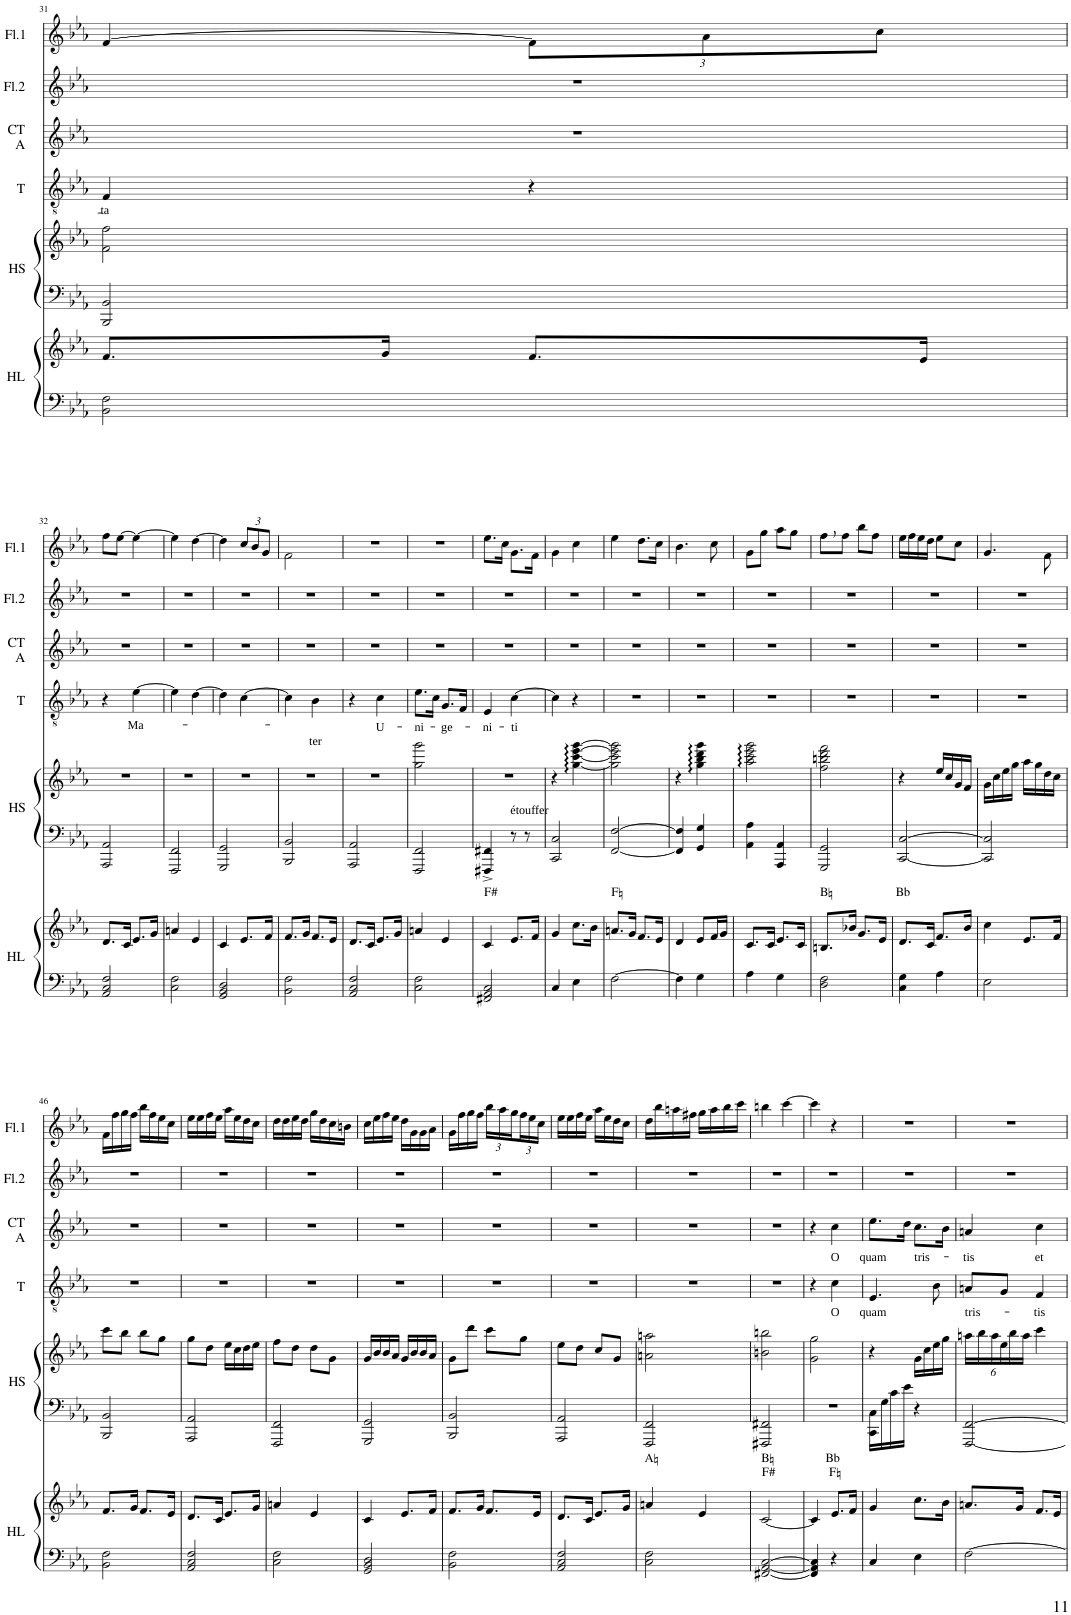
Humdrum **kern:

**kern	**kern	**kern	**text	**text	**kern	**kern	**text	**text	**kern	**text	**kern	**kern
*part6	*part6	*part5	*part5	*part5	*part5	*part4	*part4	*part4	*part3	*part3	*part2	*part1
*staff8	*staff7	*staff6	*staff6	*staff6	*staff5	*staff4	*staff4	*staff4	*staff3	*staff3	*staff2	*staff1
*I"Harpe à leviers	*	*I"Harpe  SOLO	*	*	*	*I"Ténor	*	*	*I"Contre- Ténor / Alto	*	*I"Flûte 2	*I"Flûte 1
*I'HL	*	*I'HS	*	*	*	*I'T	*	*	*I'CT A	*	*I'Fl.2	*I'Fl.1
!!LO:PB:g=z
*clefF4	*clefG2	*clefF4	*	*	*clefG2	*clefGv2	*	*	*clefG2	*	*clefG2	*clefG2
*k[b-e-a-]	*k[b-e-a-]	*k[b-e-a-]	*	*	*k[b-e-a-]	*k[b-e-a-]	*	*	*k[b-e-a-]	*	*k[b-e-a-]	*k[b-e-a-]
*M2/4	*M2/4	*M2/4	*	*	*M2/4	*M2/4	*	*	*M2/4	*	*M2/4	*M2/4
=31	=31	=31	=31	=31	=31	=31	=31	=31	=31	=31	=31	=31
!	!	!	!	!	!	!	!	!LO:LY:b	!	!	!	!
2BB-\ 2F\	8.f/L	2BBB-/ 2BB-/	.	.	2f\ 2ff\	4F/	.	ta	2r	.	2r	[4f/
.	16g/Jk	.	.	.	.	.	.	.	.	.	.	.
*	*	*	*	*	*	*	*	*	*	*	*	*Xbrackettup
.	8.f/L	.	.	.	.	4r	.	.	.	.	.	12f\L]
.	.	.	.	.	.	.	.	.	.	.	.	12a-\
.	.	.	.	.	.	.	.	.	.	.	.	12cc\J
.	16e-/Jk	.	.	.	.	.	.	.	.	.	.	.
!!LO:LB:g=z
=32	=32	=32	=32	=32	=32	=32	=32	=32	=32	=32	=32	=32
2AA-/ 2C/ 2F/	8.d/L	2AAA-/ 2AA-/	.	.	2r	4r	.	.	2r	.	2r	8ff\L
.	.	.	.	.	.	.	.	.	.	.	.	[8ee-\J
.	16c/Jk	.	.	.	.	.	.	.	.	.	.	.
!	!	!	!	!	!	!	!	!LO:LY:b	!	!	!	!
.	8.e-/L	.	.	.	.	[4e-\	.	Ma-	.	.	.	4ee-\_
.	16g/Jk	.	.	.	.	.	.	.	.	.	.	.
=33	=33	=33	=33	=33	=33	=33	=33	=33	=33	=33	=33	=33
2C\ 2F\	4an/	2FFF/ 2FF/	.	.	2r	4e-\]	.	.	2r	.	2r	4ee-\]
.	4e-/	.	.	.	.	[4d\	.	.	.	.	.	[4dd\
=34	=34	=34	=34	=34	=34	=34	=34	=34	=34	=34	=34	=34
2GG/ 2BB-/ 2D/	4c/	2GGG/ 2GG/	.	.	2r	4d\]	.	.	2r	.	2r	4dd\]
.	8.e-/L	.	.	.	.	[4c\	.	.	.	.	.	12cc/L
.	.	.	.	.	.	.	.	.	.	.	.	12b-/
.	.	.	.	.	.	.	.	.	.	.	.	12g/J
.	16f/Jk	.	.	.	.	.	.	.	.	.	.	.
=35	=35	=35	=35	=35	=35	=35	=35	=35	=35	=35	=35	=35
2BB-\ 2F\	8.f/L	2BBB-/ 2BB-/	.	.	2r	4c\]	.	.	2r	.	2r	2f\
.	16g/Jk	.	.	.	.	.	.	.	.	.	.	.
!	!	!	!	!	!	!	!	!LO:LY:b	!	!	!	!
.	8.f/L	.	.	.	.	4B-\	.	-ter	.	.	.	.
.	16e-/Jk	.	.	.	.	.	.	.	.	.	.	.
=36	=36	=36	=36	=36	=36	=36	=36	=36	=36	=36	=36	=36
2AA-/ 2C/ 2F/	8.d/L	2AAA-/ 2AA-/	.	.	2r	4r	.	.	2r	.	2r	2r
.	16c/Jk	.	.	.	.	.	.	.	.	.	.	.
!	!	!	!	!	!	!	!LO:LY:b	!	!	!	!	!
.	8.e-/L	.	.	.	.	4c\	U-	.	.	.	.	.
.	16g/Jk	.	.	.	.	.	.	.	.	.	.	.
=37	=37	=37	=37	=37	=37	=37	=37	=37	=37	=37	=37	=37
!	!	!	!	!	!	!	!LO:LY:b	!	!	!	!	!
2C\ 2F\	4an/	2FFF/ 2FF/	.	.	2gg\ 2ggg\	8.e-\L	-ni-	.	2r	.	2r	2r
.	.	.	.	.	.	16c\Jk	.	.	.	.	.	.
!	!	!	!	!	!	!	!LO:LY:b	!	!	!	!	!
.	4e-/	.	.	.	.	8.G/L	-ge-	.	.	.	.	.
.	.	.	.	.	.	16F/Jk	.	.	.	.	.	.
=38	=38	=38	=38	=38	=38	=38	=38	=38	=38	=38	=38	=38
!	!	!	!LO:LY:b	!	!	!	!LO:LY:b	!	!	!	!	!
2FF#X/ 2AA-/ 2C/	4c/	4FFF#X/^ 4FF#X/^	F#	.	2r	4E-/	-ni-	.	2r	.	2r	8.ee-\L
.	.	.	.	.	.	.	.	.	.	.	.	16cc\Jk
!	!	!LO:TX:a:t=étouffer	!	!	!	!	!	!	!	!	!	!
!	!	!	!	!	!	!	!LO:LY:b	!	!	!	!	!
.	8.e-/L	8r	.	.	.	[4c\	-ti	.	.	.	.	8.g\L
.	.	8r	.	.	.	.	.	.	.	.	.	.
.	16f/Jk	.	.	.	.	.	.	.	.	.	.	16f\Jk
=39	=39	=39	=39	=39	=39	=39	=39	=39	=39	=39	=39	=39
4C/	4g/	2CC/ 2C/	.	.	4r	4c\]	.	.	2r	.	2r	4g\
4E-\	8.cc\L	.	.	.	[4gg\ [4ccc\ [4eee-\ [4ggg\	4r	.	.	.	.	.	4cc\
.	16b-\Jk	.	.	.	.	.	.	.	.	.	.	.
=40	=40	=40	=40	=40	=40	=40	=40	=40	=40	=40	=40	=40
!	!	!	!LO:LY:b	!	!	!	!	!	!	!	!	!
[2F\	8.an/L	[2FF/ [2F/	F♮	.	2gg\] 2ccc\] 2eee-\] 2ggg\]	2r	.	.	2r	.	2r	4ee-\
.	16g/Jk	.	.	.	.	.	.	.	.	.	.	.
.	8.f/L	.	.	.	.	.	.	.	.	.	.	8.dd\L
.	16e-/Jk	.	.	.	.	.	.	.	.	.	.	16cc\Jk
=41	=41	=41	=41	=41	=41	=41	=41	=41	=41	=41	=41	=41
4F\]	4d/	4FF/] 4F/]	.	.	4r	2r	.	.	2r	.	2r	4.b-\
4G\	8e-/L	4GG/ 4G/	.	.	4gg\ 4bb-\ 4ddd\ 4ggg\	.	.	.	.	.	.	.
.	16f/L	.	.	.	.	.	.	.	.	.	.	8cc\
.	16g/JJ	.	.	.	.	.	.	.	.	.	.	.
=42	=42	=42	=42	=42	=42	=42	=42	=42	=42	=42	=42	=42
4A-\	8.c/L	4AA-\ 4A-\	.	.	2aa-\ 2ccc\ 2eee-\ 2ggg\	2r	.	.	2r	.	2r	8g\L
.	.	.	.	.	.	.	.	.	.	.	.	8gg\J
.	16c/Jk	.	.	.	.	.	.	.	.	.	.	.
4G\	8.e-/L	4AAA-/ 4AA-/	.	.	.	.	.	.	.	.	.	8aa-\L
.	.	.	.	.	.	.	.	.	.	.	.	8gg\J
.	16c/Jk	.	.	.	.	.	.	.	.	.	.	.
=43	=43	=43	=43	=43	=43	=43	=43	=43	=43	=43	=43	=43
!	!	!	!LO:LY:b	!	!	!	!	!	!	!	!	!
2D\ 2F\	8.Bn/L	2GGG/ 2GG/	B♮	.	2ff\ 2bbn\ 2ddd\ 2fff\	2r	.	.	2r	.	2r	8ff,\L
.	.	.	.	.	.	.	.	.	.	.	.	8ff\J
.	16b-X/Jk	.	.	.	.	.	.	.	.	.	.	.
.	8.g/L	.	.	.	.	.	.	.	.	.	.	8bb-\L
.	.	.	.	.	.	.	.	.	.	.	.	8ff\J
.	16e-/Jk	.	.	.	.	.	.	.	.	.	.	.
=44	=44	=44	=44	=44	=44	=44	=44	=44	=44	=44	=44	=44
!	!	!	!LO:LY:b	!	!	!	!	!	!	!	!	!
4C\ 4G\	8.d/L	[2CC/ [2C/	Bb	.	4r	2r	.	.	2r	.	2r	16ee-\LL
.	.	.	.	.	.	.	.	.	.	.	.	16ff\
.	.	.	.	.	.	.	.	.	.	.	.	16ee-\
.	16c/Jk	.	.	.	.	.	.	.	.	.	.	16dd\JJ
4A-\	8.f/L	.	.	.	16ee-/LL	.	.	.	.	.	.	8ee-\L
.	.	.	.	.	16cc/	.	.	.	.	.	.	.
.	.	.	.	.	16g/	.	.	.	.	.	.	8cc\J
.	16b-/Jk	.	.	.	16f/JJ	.	.	.	.	.	.	.
=45	=45	=45	=45	=45	=45	=45	=45	=45	=45	=45	=45	=45
2E-\	4cc\	2CC/] 2C/]	.	.	16g\LL	2r	.	.	2r	.	2r	4.g/
.	.	.	.	.	16cc\	.	.	.	.	.	.	.
.	.	.	.	.	16ee-\	.	.	.	.	.	.	.
.	.	.	.	.	16gg\JJ	.	.	.	.	.	.	.
.	8.e-/L	.	.	.	16aa-\LL	.	.	.	.	.	.	.
.	.	.	.	.	16gg\	.	.	.	.	.	.	.
.	.	.	.	.	16dd\	.	.	.	.	.	.	8f\
.	16f/Jk	.	.	.	16cc\JJ	.	.	.	.	.	.	.
!!LO:LB:g=z
=46	=46	=46	=46	=46	=46	=46	=46	=46	=46	=46	=46	=46
2BB-\ 2F\	8.f/L	2BBB-/ 2BB-/	.	.	8ccc\L	2r	.	.	2r	.	2r	16f\LL
.	.	.	.	.	.	.	.	.	.	.	.	16ff\
.	.	.	.	.	8bb-\J	.	.	.	.	.	.	16gg\
.	16g/Jk	.	.	.	.	.	.	.	.	.	.	16ff\JJ
.	8.f/L	.	.	.	8bb-\L	.	.	.	.	.	.	16bb-\LL
.	.	.	.	.	.	.	.	.	.	.	.	16ff\
.	.	.	.	.	8gg\J	.	.	.	.	.	.	16ee-\
.	16e-/Jk	.	.	.	.	.	.	.	.	.	.	16cc\JJ
=47	=47	=47	=47	=47	=47	=47	=47	=47	=47	=47	=47	=47
2AA-/ 2C/ 2F/	8.d/L	2AAA-/ 2AA-/	.	.	8gg\L	2r	.	.	2r	.	2r	16ee-\LL
.	.	.	.	.	.	.	.	.	.	.	.	16ee-\
.	.	.	.	.	8dd\J	.	.	.	.	.	.	16ff\
.	16c/Jk	.	.	.	.	.	.	.	.	.	.	16ee-\JJ
.	8.e-/L	.	.	.	16ee-\LL	.	.	.	.	.	.	16aa-\LL
.	.	.	.	.	16cc\	.	.	.	.	.	.	16ee-\
.	.	.	.	.	16dd\	.	.	.	.	.	.	16dd\
.	16g/Jk	.	.	.	16ee-\JJ	.	.	.	.	.	.	16cc\JJ
=48	=48	=48	=48	=48	=48	=48	=48	=48	=48	=48	=48	=48
2C\ 2F\	4an/	2FFF/ 2FF/	.	.	8ff\L	2r	.	.	2r	.	2r	16dd\LL
.	.	.	.	.	.	.	.	.	.	.	.	16dd\
.	.	.	.	.	8dd\J	.	.	.	.	.	.	16ee-\
.	.	.	.	.	.	.	.	.	.	.	.	16dd\JJ
.	4e-/	.	.	.	8dd\L	.	.	.	.	.	.	16gg\LL
.	.	.	.	.	.	.	.	.	.	.	.	16dd\
.	.	.	.	.	8g\J	.	.	.	.	.	.	16cc\
.	.	.	.	.	.	.	.	.	.	.	.	16bn\JJ
=49	=49	=49	=49	=49	=49	=49	=49	=49	=49	=49	=49	=49
2GG/ 2BB-/ 2D/	4c/	2GGG/ 2GG/	.	.	16g/LL	2r	.	.	2r	.	2r	16cc\LL
.	.	.	.	.	16b-/	.	.	.	.	.	.	16ee-\
.	.	.	.	.	16b-/	.	.	.	.	.	.	16ff\
.	.	.	.	.	16a-/JJ	.	.	.	.	.	.	16ee-\JJ
.	8.e-/L	.	.	.	16g/LL	.	.	.	.	.	.	16dd\LL
.	.	.	.	.	16b-/	.	.	.	.	.	.	16g\
.	.	.	.	.	16b-/	.	.	.	.	.	.	16g\
.	16f/Jk	.	.	.	16a-/JJ	.	.	.	.	.	.	16a-\JJ
=50	=50	=50	=50	=50	=50	=50	=50	=50	=50	=50	=50	=50
2BB-\ 2F\	8.f/L	2BBB-/ 2BB-/	.	.	8g\L	2r	.	.	2r	.	2r	16g\LL
.	.	.	.	.	.	.	.	.	.	.	.	16ff\
.	.	.	.	.	8ddd\J	.	.	.	.	.	.	16gg\
.	16g/Jk	.	.	.	.	.	.	.	.	.	.	16ff\JJ
.	8.f/L	.	.	.	8ccc\L	.	.	.	.	.	.	24bb-\LL
.	.	.	.	.	.	.	.	.	.	.	.	24aa-\
.	.	.	.	.	.	.	.	.	.	.	.	24gg\
.	.	.	.	.	8gg\J	.	.	.	.	.	.	24ff\
.	.	.	.	.	.	.	.	.	.	.	.	24ee-\
.	16e-/Jk	.	.	.	.	.	.	.	.	.	.	.
.	.	.	.	.	.	.	.	.	.	.	.	24cc\JJ
=51	=51	=51	=51	=51	=51	=51	=51	=51	=51	=51	=51	=51
2AA-/ 2C/ 2F/	8.d/L	2AAA-/ 2AA-/	.	.	8ee-\L	2r	.	.	2r	.	2r	16ee-\LL
.	.	.	.	.	.	.	.	.	.	.	.	16ee-\
.	.	.	.	.	8dd\J	.	.	.	.	.	.	16ff\
.	16c/Jk	.	.	.	.	.	.	.	.	.	.	16ee-\JJ
.	8.e-/L	.	.	.	8cc/L	.	.	.	.	.	.	16aa-\LL
.	.	.	.	.	.	.	.	.	.	.	.	16ee-\
.	.	.	.	.	8g/J	.	.	.	.	.	.	16dd\
.	16g/Jk	.	.	.	.	.	.	.	.	.	.	16cc\JJ
=52	=52	=52	=52	=52	=52	=52	=52	=52	=52	=52	=52	=52
!	!	!	!LO:LY:b	!	!	!	!	!	!	!	!	!
2C\ 2F\	4an/	2FFF/ 2FF/	A♮	.	2an\ 2aan\	2r	.	.	2r	.	2r	16dd\LL
.	.	.	.	.	.	.	.	.	.	.	.	16bb-\
.	.	.	.	.	.	.	.	.	.	.	.	16aan\
.	.	.	.	.	.	.	.	.	.	.	.	16ff#X\JJ
.	4e-/	.	.	.	.	.	.	.	.	.	.	16gg\LL
.	.	.	.	.	.	.	.	.	.	.	.	16aa\
.	.	.	.	.	.	.	.	.	.	.	.	16bb-\
.	.	.	.	.	.	.	.	.	.	.	.	16ccc\JJ
=53	=53	=53	=53	=53	=53	=53	=53	=53	=53	=53	=53	=53
!	!	!	!LO:LY:b	!LO:LY:b	!	!	!	!	!	!	!	!
[2FF#X/ [2AA-/ [2C/	[2c/	2FFF#X/ 2FF#X/	B♮	F#	2bn\ 2bbn\	2r	.	.	2r	.	2r	4bbn\
.	.	.	.	.	.	.	.	.	.	.	.	[4ccc\
=54	=54	=54	=54	=54	=54	=54	=54	=54	=54	=54	=54	=54
!	!	!	!LO:LY:b	!LO:LY:b	!	!	!	!	!	!	!	!
4FF#/] 4AA-/] 4C/]	4c/]	2r	Bb	F♮	2g\ 2gg\	4r	.	.	4r	.	2r	4ccc\]
!	!	!	!	!	!	!	!LO:LY:b	!	!	!LO:LY:b	!	!
4r	8.e-/L	.	.	.	.	4c\	O	.	4cc\	O	.	4r
.	16f/Jk	.	.	.	.	.	.	.	.	.	.	.
=55	=55	=55	=55	=55	=55	=55	=55	=55	=55	=55	=55	=55
!	!	!	!	!	!	!	!LO:LY:b	!	!	!LO:LY:b	!	!
4C/	4g/	16CC\ 16C\LL	.	.	4r	4.E-/	quam	.	8.ee-\L	quam	2r	2r
.	.	16G\	.	.	.	.	.	.	.	.	.	.
.	.	16c\	.	.	.	.	.	.	.	.	.	.
.	.	16e-\JJ	.	.	.	.	.	.	16dd\Jk	.	.	.
!	!	!	!	!	!	!	!	!	!	!LO:LY:b	!	!
4E-\	8.cc\L	4r	.	.	16g\LL	.	.	.	8.cc\L	tris-	.	.
.	.	.	.	.	16cc\	.	.	.	.	.	.	.
.	.	.	.	.	16ee-\	8B-\	.	.	.	.	.	.
.	16b-\Jk	.	.	.	16gg\JJ	.	.	.	16b-\Jk	.	.	.
=56	=56	=56	=56	=56	=56	=56	=56	=56	=56	=56	=56	=56
*	*	*	*	*	*Xbrackettup	*	*	*	*	*	*	*
!	!	!	!	!	!	!	!LO:LY:b	!	!	!LO:LY:b	!	!
[2F\	8.an/L	[2FFF/ [2FF/	.	.	24aan\LL	8An/L	tris-	.	4an/	-tis	2r	2r
.	.	.	.	.	24bb-\	.	.	.	.	.	.	.
.	.	.	.	.	24aa\	.	.	.	.	.	.	.
.	.	.	.	.	24ee-\	8G/J	.	.	.	.	.	.
.	.	.	.	.	24bb-\	.	.	.	.	.	.	.
.	16g/Jk	.	.	.	.	.	.	.	.	.	.	.
.	.	.	.	.	24aa\JJ	.	.	.	.	.	.	.
!	!	!	!	!	!	!	!LO:LY:b	!	!	!LO:LY:b	!	!
.	8.f/L	.	.	.	4ccc\	4F/	-tis	.	4cc\	et	.	.
.	16e-/Jk	.	.	.	.	.	.	.	.	.	.	.
=	=	=	=	=	=	=	=	=	=	=	=	=
*-	*-	*-	*-	*-	*-	*-	*-	*-	*-	*-	*-	*-
